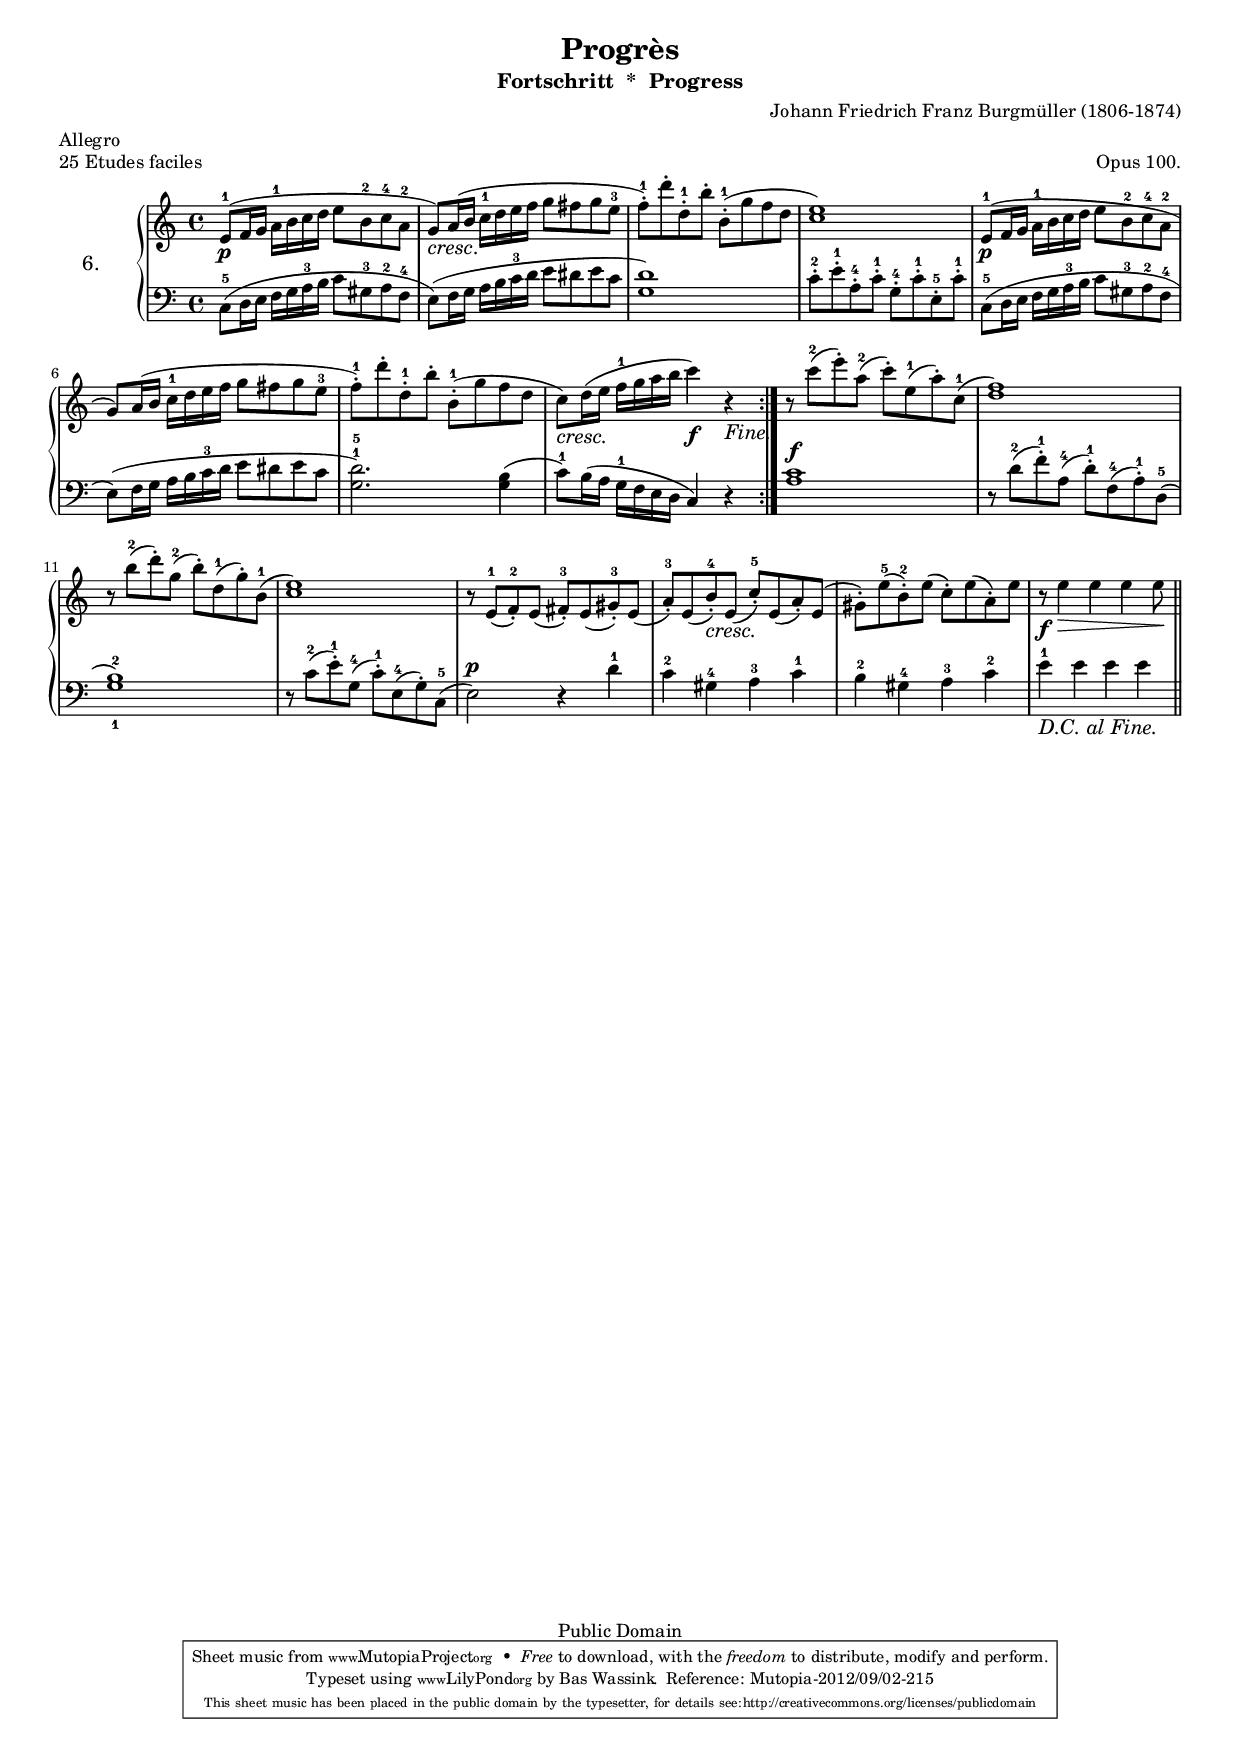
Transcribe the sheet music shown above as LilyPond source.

\version "2.16.0"
#(set-global-staff-size 16)
\include "nederlands.ly"
\header {
  title             = "Progrès"
  subtitle          = "Fortschritt  *  Progress"
  composer          = "Johann Friedrich Franz Burgmüller (1806-1874)"
  opus              = "Opus 100."
  piece             = "25 Etudes faciles"
  meter             = "Allegro"
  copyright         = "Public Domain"
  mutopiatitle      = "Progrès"
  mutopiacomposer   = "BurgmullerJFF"
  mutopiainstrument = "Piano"
  date              = "19th century"
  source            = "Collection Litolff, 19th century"
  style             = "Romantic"
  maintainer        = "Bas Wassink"
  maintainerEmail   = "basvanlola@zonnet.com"
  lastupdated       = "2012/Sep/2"

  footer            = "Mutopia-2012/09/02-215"
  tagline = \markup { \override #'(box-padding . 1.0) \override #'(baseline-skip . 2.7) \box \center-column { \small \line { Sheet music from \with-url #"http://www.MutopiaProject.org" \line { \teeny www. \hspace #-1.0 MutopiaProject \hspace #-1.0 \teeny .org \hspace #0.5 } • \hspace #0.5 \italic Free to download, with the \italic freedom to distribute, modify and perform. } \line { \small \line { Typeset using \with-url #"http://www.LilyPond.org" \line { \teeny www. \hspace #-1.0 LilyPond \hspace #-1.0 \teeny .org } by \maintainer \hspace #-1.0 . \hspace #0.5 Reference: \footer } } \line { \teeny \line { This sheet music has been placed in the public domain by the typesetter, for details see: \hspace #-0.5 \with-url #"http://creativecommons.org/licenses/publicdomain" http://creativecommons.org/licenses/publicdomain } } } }
}

Global =  {\key c\major \time 4/4}

VoiceI =  \relative c' {
  \repeat volta 2 {
  \stemNeutral \slurNeutral e8-1_\p ( f16 g a-1 b c d e8  b-2 c-4 a-2
  g)_\cresc a16\! ( b c-1 d e f g8 fis g e-3
  f)-.-1 d'-. d,-.-1 b'-. b,-.-1 ( g' f d
  <c e>1)
  
  e,8-1_\p ( f16 g a-1 b c d e8 b-2 c-4 a-2
   g) a16 ( b c-1 d e f g8 fis g e-3
   f)-.-1 d'-. d,-.-1 b'-. b,-.-1 ( g' f d
  c8)_\cresc d16\! ( e f-1 g a b  c4)_\f r_ \markup{\large {\italic "Fine."}}
  }
  
  r8 c-2 ( e)-. a,-2 ( c)-. e,-1 ( a)-. c,-1 (
  <d f>1)
  r8 b'-2 ( d)-. g,-2 ( b)-. d,-1 ( g)-. b,-1 (
  <c e>1)
  
  r8 e,-1 ( f)-.-2 e ( fis)-.-3 e ( gis)-.-3 e (
   a)-.-3 e ( b')-.-4\cresc e, (\! c')-.-5 e, ( a)-. e (
   gis)-. e'-5 ( b)-.-2 e ( c)-. e ( a,)-. e'
  r_\f e4\> e e e8\!
  \bar "||"
  }

VoiceII =  \relative c {
  \stemNeutral \slurNeutral c8-5 ( d16 e f g a-3 b c8 gis-3 a-2 f-4
   e8) ( f16 g a b c-3 d e8 dis e c
  <g d'>1)
  c8-.-2 e-.-1 a,-.-4 c-.-1 g-.-4 c-.-1 e,-.-5 c'-.-1
  
  c,8-5 ( d16 e f g a-3 b c8 gis-3 a-2 f-4
   e8) ( f16 g a b c-3 d e8 dis e c
  <g d'>2.)-1-5 <g  b>4(
   c8)-1 b16 ( a g-1 f e d  c4) r
  
  <a' c>1^\f
  r8 d-2 ( f)-.-1 a,-4 ( d)-.-1 f,-4 ( a)-.-1 d,-5 (
  <g-1 b-2>1)
  r8 c-2 ( e)-.-1 g,-4 ( c)-.-1 e,-4 ( g)-. c,-5 (
  
  e2)^\p r4 d'-1
  c-2 gis-4 a-3 c-1
  b-2 gis-4 a-3 c-2
  e-1_ \markup{\large {\italic "D.C. al Fine."}} e e e
  
  }

\score { {
\context PianoStaff <<
  \set PianoStaff.midiInstrument = "acoustic grand"
  \set PianoStaff.instrumentName = \markup{\large "6."}
  \context Staff = "up" <<
    \Global \clef treble
    \context Voice=VcI \VoiceI
  >>
  \context Staff = "down" <<
    \Global \clef bass
    \context Voice=VcII \VoiceII
  >>
>>
}
\layout {}

  \midi {
    \tempo 4 = 132
    }


}

